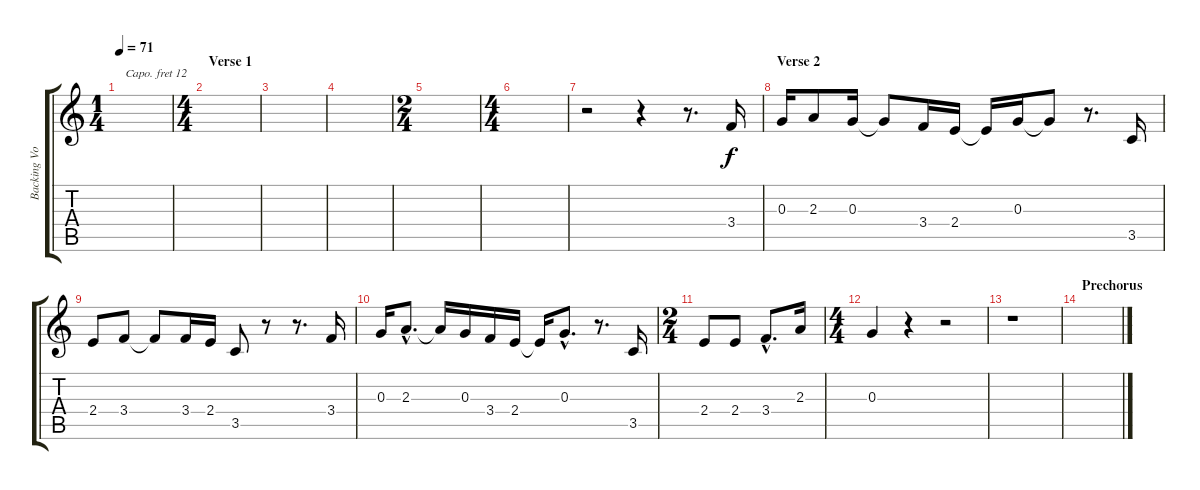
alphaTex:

\track ("Backing Vocals" "Backing Vo") {instrument acousticgrandpiano}
\staff {score tabs}
\capo 12
\tuning (E4 B3 G3 D3 A2 E2) {hide}
\ts (1 4)
\tempo 71
\clef g2
\ks c
|
\ts (4 4)
\section ("" "Verse 1")
|
|
|
\ts (2 4)
|
\ts (4 4)
|
r.2 r.4 r.8{d} 3.4.16 |
\section ("" "Verse 2")
0.3.16 2.3.8 0.3.16 0.3{t}.8 3.4.16 2.4.16 2.4{t}.16 0.3.16 0.3{t}.8 r.8{d} 3.5.16 |
2.4.8 3.4.8 3.4{t}.8 3.4.16 2.4.16 3.5.8 r.8 r.8{d} 3.4.16 |
0.3.16 2.3{hac}.8{d} 2.3{t}.16 0.3.16 3.4.16 2.4.16 2.4{t}.16 0.3{hac}.8{d} r.8{d} 3.5.16 |
\ts (2 4)
2.4.8 2.4.8 3.4{hac}.8{d} 2.3.16 |
\ts (4 4)
0.3.4 r.4 r.2 |
r.1 |
\section ("" "Prechorus")
